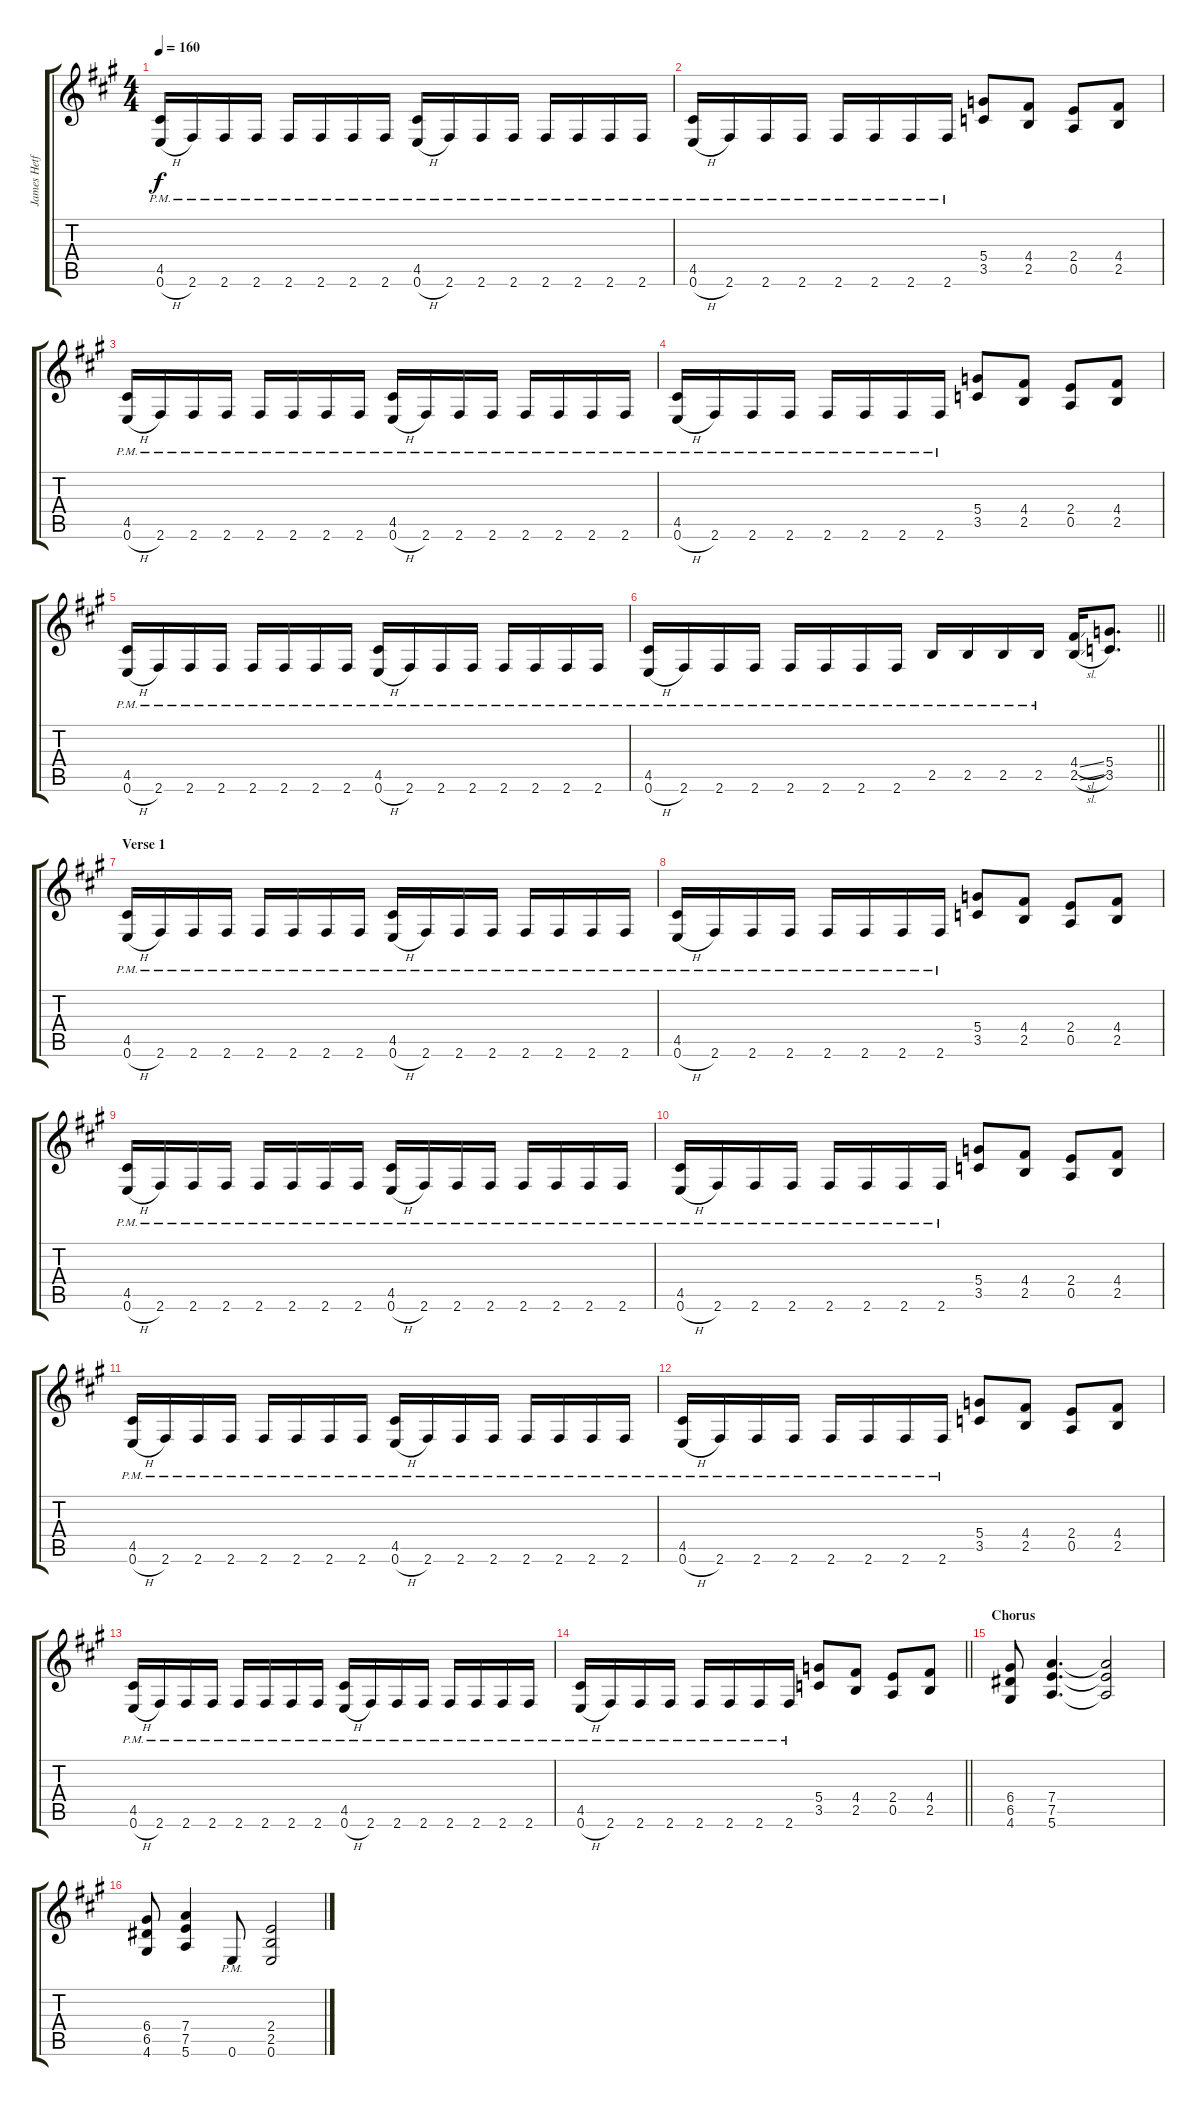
\track ("James Hetfield" "James Hetf") {instrument distortionguitar}
\staff {score tabs}
\tuning (E4 B3 G3 D3 A2 E2) {hide}
\ts (4 4)
\tempo 160
\clef g2
\ks a
(4.5 0.6{h pm}).16{dy f} 2.6{pm}.16 2.6{pm}.16 2.6{pm}.16 2.6{pm}.16 2.6{pm}.16 2.6{pm}.16 2.6{pm}.16 (4.5 0.6{h pm}).16 2.6{pm}.16 2.6{pm}.16 2.6{pm}.16 2.6{pm}.16 2.6{pm}.16 2.6{pm}.16 2.6{pm}.16 |
(4.5 0.6{h pm}).16 2.6{pm}.16 2.6{pm}.16 2.6{pm}.16 2.6{pm}.16 2.6{pm}.16 2.6{pm}.16 2.6{pm}.16 (5.4 3.5).8 (4.4 2.5).8 (2.4 0.5).8 (4.4 2.5).8 |
(4.5 0.6{h pm}).16 2.6{pm}.16 2.6{pm}.16 2.6{pm}.16 2.6{pm}.16 2.6{pm}.16 2.6{pm}.16 2.6{pm}.16 (4.5 0.6{h pm}).16 2.6{pm}.16 2.6{pm}.16 2.6{pm}.16 2.6{pm}.16 2.6{pm}.16 2.6{pm}.16 2.6{pm}.16 |
(4.5 0.6{h pm}).16 2.6{pm}.16 2.6{pm}.16 2.6{pm}.16 2.6{pm}.16 2.6{pm}.16 2.6{pm}.16 2.6{pm}.16 (5.4 3.5).8 (4.4 2.5).8 (2.4 0.5).8 (4.4 2.5).8 |
(4.5 0.6{h pm}).16 2.6{pm}.16 2.6{pm}.16 2.6{pm}.16 2.6{pm}.16 2.6{pm}.16 2.6{pm}.16 2.6{pm}.16 (4.5 0.6{h pm}).16 2.6{pm}.16 2.6{pm}.16 2.6{pm}.16 2.6{pm}.16 2.6{pm}.16 2.6{pm}.16 2.6{pm}.16 |
\barLineRight lightlight
(4.5 0.6{h pm}).16 2.6{pm}.16 2.6{pm}.16 2.6{pm}.16 2.6{pm}.16 2.6{pm}.16 2.6{pm}.16 2.6{pm}.16 2.5{pm}.16 2.5{pm}.16 2.5{pm}.16 2.5{pm}.16 (4.4{sl} 2.5{sl}).16 (5.4 3.5).8{d} |
\section ("" "Verse 1")
(4.5 0.6{h pm}).16 2.6{pm}.16 2.6{pm}.16 2.6{pm}.16 2.6{pm}.16 2.6{pm}.16 2.6{pm}.16 2.6{pm}.16 (4.5 0.6{h pm}).16 2.6{pm}.16 2.6{pm}.16 2.6{pm}.16 2.6{pm}.16 2.6{pm}.16 2.6{pm}.16 2.6{pm}.16 |
(4.5 0.6{h pm}).16 2.6{pm}.16 2.6{pm}.16 2.6{pm}.16 2.6{pm}.16 2.6{pm}.16 2.6{pm}.16 2.6{pm}.16 (5.4 3.5).8 (4.4 2.5).8 (2.4 0.5).8 (4.4 2.5).8 |
(4.5 0.6{h pm}).16 2.6{pm}.16 2.6{pm}.16 2.6{pm}.16 2.6{pm}.16 2.6{pm}.16 2.6{pm}.16 2.6{pm}.16 (4.5 0.6{h pm}).16 2.6{pm}.16 2.6{pm}.16 2.6{pm}.16 2.6{pm}.16 2.6{pm}.16 2.6{pm}.16 2.6{pm}.16 |
(4.5 0.6{h pm}).16 2.6{pm}.16 2.6{pm}.16 2.6{pm}.16 2.6{pm}.16 2.6{pm}.16 2.6{pm}.16 2.6{pm}.16 (5.4 3.5).8 (4.4 2.5).8 (2.4 0.5).8 (4.4 2.5).8 |
(4.5 0.6{h pm}).16 2.6{pm}.16 2.6{pm}.16 2.6{pm}.16 2.6{pm}.16 2.6{pm}.16 2.6{pm}.16 2.6{pm}.16 (4.5 0.6{h pm}).16 2.6{pm}.16 2.6{pm}.16 2.6{pm}.16 2.6{pm}.16 2.6{pm}.16 2.6{pm}.16 2.6{pm}.16 |
(4.5 0.6{h pm}).16 2.6{pm}.16 2.6{pm}.16 2.6{pm}.16 2.6{pm}.16 2.6{pm}.16 2.6{pm}.16 2.6{pm}.16 (5.4 3.5).8 (4.4 2.5).8 (2.4 0.5).8 (4.4 2.5).8 |
(4.5 0.6{h pm}).16 2.6{pm}.16 2.6{pm}.16 2.6{pm}.16 2.6{pm}.16 2.6{pm}.16 2.6{pm}.16 2.6{pm}.16 (4.5 0.6{h pm}).16 2.6{pm}.16 2.6{pm}.16 2.6{pm}.16 2.6{pm}.16 2.6{pm}.16 2.6{pm}.16 2.6{pm}.16 |
\barLineRight lightlight
(4.5 0.6{h pm}).16 2.6{pm}.16 2.6{pm}.16 2.6{pm}.16 2.6{pm}.16 2.6{pm}.16 2.6{pm}.16 2.6{pm}.16 (5.4 3.5).8 (4.4 2.5).8 (2.4 0.5).8 (4.4 2.5).8 |
\section ("" "Chorus")
(6.4 6.5 4.6).8 (7.4 7.5 5.6).4{d} (7.4{t} 7.5{t} 5.6{t}).2 |
(6.4 6.5 4.6).8 (7.4 7.5 5.6).4 0.6{pm}.8 (2.4 2.5 0.6).2
